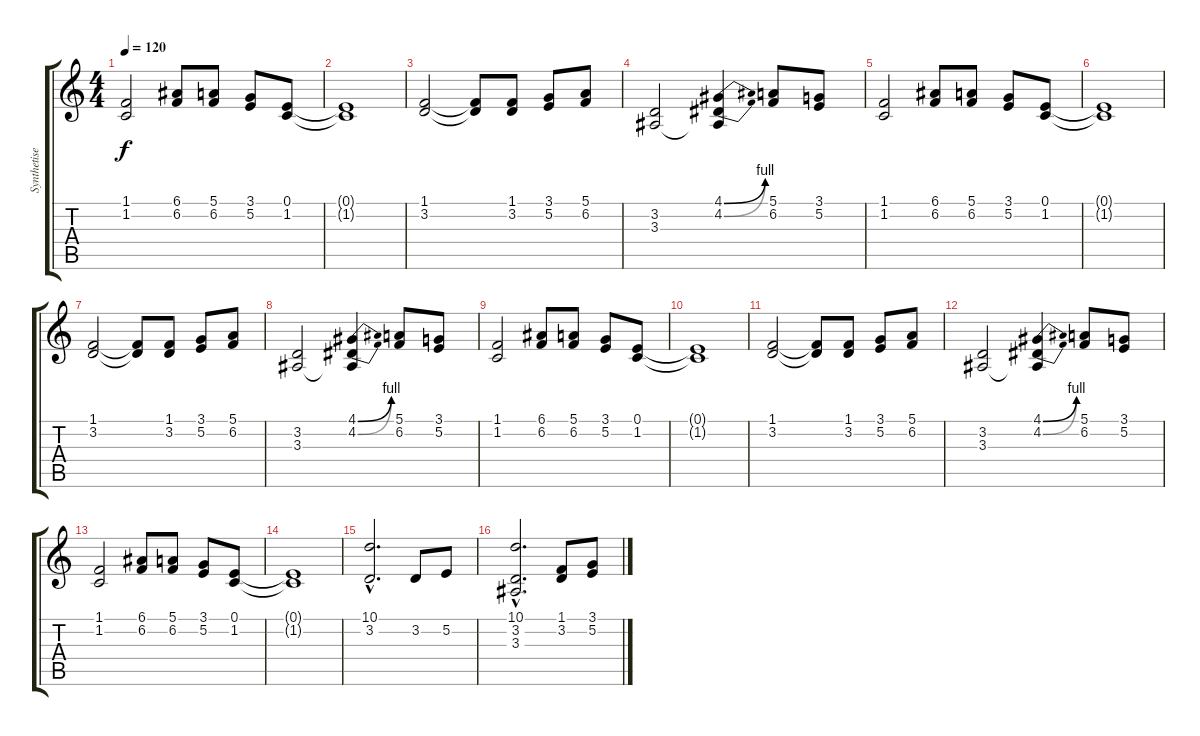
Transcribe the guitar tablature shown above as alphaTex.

\track ("Synthetiseur (STUDIO)" "Synthetise") {instrument acousticgrandpiano}
\staff {score tabs}
\tuning (E4 B3 G3 D3 A2 E2) {hide}
\ts (4 4)
\tempo 120
\clef g2
\ks c
(1.1 1.2).2{dy f} (6.1 6.2).8 (5.1 6.2).8 (3.1 5.2).8 (0.1 1.2).8 |
(0.1{t} 1.2{t}).1 |
(1.1 3.2).2{instrument tremolostrings} (1.1{t} 3.2{t}).8 (1.1 3.2).8 (3.1 5.2).8 (5.1 6.2).8 |
(3.2 3.3).2 (4.1{be (bend 0 0 60 4)} 4.2{be (bend 0 0 60 4)} 3.3{t}).4 (5.1 6.2).8 (3.1 5.2).8 |
(1.1 1.2).2 (6.1 6.2).8 (5.1 6.2).8 (3.1 5.2).8 (0.1 1.2).8 |
(0.1{t} 1.2{t}).1 |
(1.1 3.2).2{instrument tremolostrings} (1.1{t} 3.2{t}).8 (1.1 3.2).8 (3.1 5.2).8 (5.1 6.2).8 |
(3.2 3.3).2 (4.1{be (bend 0 0 60 4)} 4.2{be (bend 0 0 60 4)} 3.3{t}).4 (5.1 6.2).8 (3.1 5.2).8 |
(1.1 1.2).2 (6.1 6.2).8 (5.1 6.2).8 (3.1 5.2).8 (0.1 1.2).8 |
(0.1{t} 1.2{t}).1 |
(1.1 3.2).2{instrument tremolostrings} (1.1{t} 3.2{t}).8 (1.1 3.2).8 (3.1 5.2).8 (5.1 6.2).8 |
(3.2 3.3).2 (4.1{be (bend 0 0 60 4)} 4.2{be (bend 0 0 60 4)} 3.3{t}).4 (5.1 6.2).8 (3.1 5.2).8 |
(1.1 1.2).2 (6.1 6.2).8 (5.1 6.2).8 (3.1 5.2).8 (0.1 1.2).8 |
(0.1{t} 1.2{t}).1 |
(10.1{hac} 3.2{hac}).2{d instrument oboe} 3.2.8 5.2.8 |
(10.1{hac} 3.2{hac} 3.3{hac}).2{d} (1.1 3.2).8 (3.1 5.2).8
